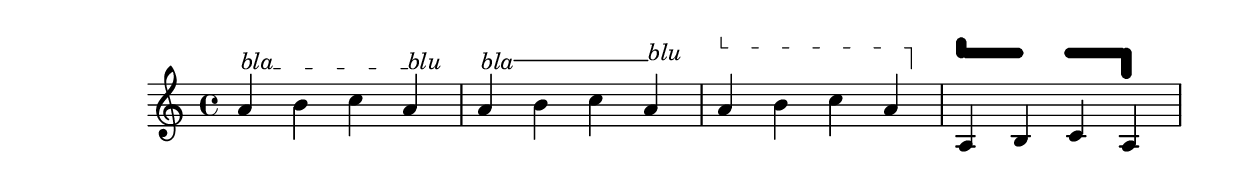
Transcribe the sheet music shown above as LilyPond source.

\version "2.11.65"

\header {
  lsrtags = "expressive-marks, text, tweaks-and-overrides"
  texidoc = "The @code{\\startTextSpan} and @code{\\stopTextSpan}
commands allow the creation of text spanners as easily as pedal
indications or octavations.  Override some properties of the
@code{TextSpanner} object to modify its output."

  doctitle = "Creating text spanners"
}

\paper { ragged-right = ##f }

\relative c'' {
  \override TextSpanner #'(bound-details left text) = #"bla"
  \override TextSpanner #'(bound-details right text) = #"blu"
  a4 \startTextSpan
  b4 c
  a4 \stopTextSpan
  
  \override TextSpanner #'style = #'line
  \once \override TextSpanner
    #'(bound-details left stencil-align-dir-y) = #CENTER
  a4 \startTextSpan
  b4 c
  a4 \stopTextSpan
  
  \override TextSpanner #'style = #'dashed-line
  \override TextSpanner #'(bound-details left text) =
    \markup { \draw-line #'(0 . 1) }
  \override TextSpanner #'(bound-details right text) =
    \markup { \draw-line #'(0 . -2) }
  \once \override TextSpanner #'(bound-details right padding) = #-2

  a4 \startTextSpan
  b4 c
  a4 \stopTextSpan
  
  \set Staff.middleCPosition = #-13
  \override TextSpanner #'dash-period = #10
  \override TextSpanner #'dash-fraction = #0.5
  \override TextSpanner #'thickness = #10
  a4 \startTextSpan
  b4 c
  a4 \stopTextSpan
}
